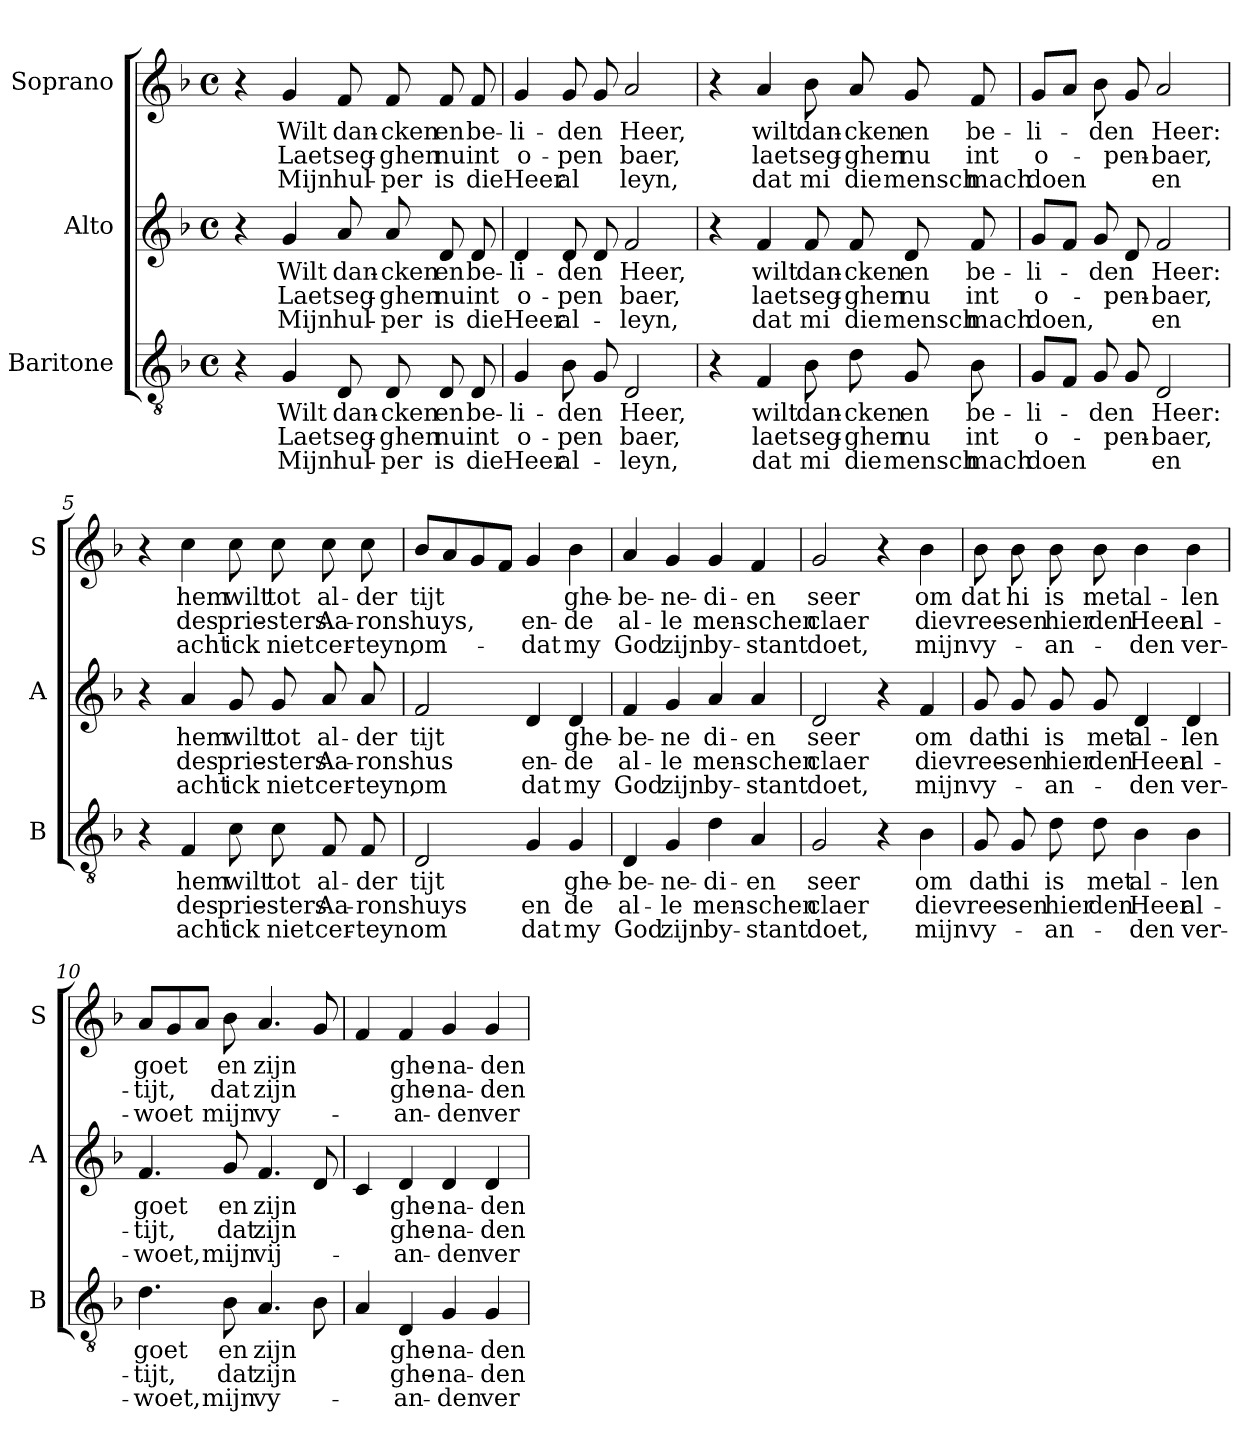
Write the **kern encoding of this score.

**kern	**text	**text	**text	**kern	**text	**text	**text	**kern	**text	**text	**text
*part3	*part3	*part3	*part3	*part2	*part2	*part2	*part2	*part1	*part1	*part1	*part1
*staff3	*staff3	*staff3	*staff3	*staff2	*staff2	*staff2	*staff2	*staff1	*staff1	*staff1	*staff1
*I"Baritone	*	*	*	*I"Alto	*	*	*	*I"Soprano	*	*	*
*I'B	*	*	*	*I'A	*	*	*	*I'S	*	*	*
*clefGv2	*	*	*	*clefG2	*	*	*	*clefG2	*	*	*
*k[b-]	*	*	*	*k[b-]	*	*	*	*k[b-]	*	*	*
*F:	*	*	*	*F:	*	*	*	*F:	*	*	*
*M4/4	*	*	*	*M4/4	*	*	*	*M4/4	*	*	*
*met(c)	*	*	*	*met(c)	*	*	*	*met(c)	*	*	*
=1	=1	=1	=1	=1	=1	=1	=1	=1	=1	=1	=1
4r	.	.	.	4r	.	.	.	4r	.	.	.
!	!LO:LY:b	!LO:LY:b	!LO:LY:b	!	!LO:LY:b	!LO:LY:b	!LO:LY:b	!	!LO:LY:b	!LO:LY:b	!LO:LY:b
4G/	Wilt	Laet	Mijn	4g/	Wilt	Laet	Mijn	4g/	Wilt	Laet	Mijn
!	!LO:LY:b	!LO:LY:b	!LO:LY:b	!	!LO:LY:b	!LO:LY:b	!LO:LY:b	!	!LO:LY:b	!LO:LY:b	!LO:LY:b
8D/	dan-	seg-	hul-	8a/	dan-	seg-	hul-	8f/	dan-	seg-	hul-
!	!LO:LY:b	!LO:LY:b	!LO:LY:b	!	!LO:LY:b	!LO:LY:b	!LO:LY:b	!	!LO:LY:b	!LO:LY:b	!LO:LY:b
8D/	-cken	-ghen	-per	8a/	-cken	-ghen	-per	8f/	-cken	-ghen	-per
!	!LO:LY:b	!LO:LY:b	!LO:LY:b	!	!LO:LY:b	!LO:LY:b	!LO:LY:b	!	!LO:LY:b	!LO:LY:b	!LO:LY:b
8D/	en	nu	is	8d/	en	nu	is	8f/	en	nu	is
!	!LO:LY:b	!LO:LY:b	!LO:LY:b	!	!LO:LY:b	!LO:LY:b	!LO:LY:b	!	!LO:LY:b	!LO:LY:b	!LO:LY:b
8D/	be-	int	die	8d/	be-	int	die	8f/	be-	int	die
=2	=2	=2	=2	=2	=2	=2	=2	=2	=2	=2	=2
!	!LO:LY:b	!LO:LY:b	!LO:LY:b	!	!LO:LY:b	!LO:LY:b	!LO:LY:b	!	!LO:LY:b	!LO:LY:b	!LO:LY:b
4G/	-li-	o-	Heer	4d/	-li-	o-	Heer	4g/	-li-	o-	Heer
!	!LO:LY:b	!LO:LY:b	!LO:LY:b	!	!LO:LY:b	!LO:LY:b	!LO:LY:b	!	!LO:LY:b	!LO:LY:b	!LO:LY:b
8B-\	-den	-pen	al-	8d/	-den	-pen	al-	8g/	-den	-pen	al
8G/	.	.	.	8d/	.	.	.	8g/	.	.	.
!	!LO:LY:b	!LO:LY:b	!LO:LY:b	!	!LO:LY:b	!LO:LY:b	!LO:LY:b	!	!LO:LY:b	!LO:LY:b	!LO:LY:b
2D/	Heer,	baer,	-leyn,	2f/	Heer,	baer,	-leyn,	2a/	Heer,	baer,	leyn,
=3	=3	=3	=3	=3	=3	=3	=3	=3	=3	=3	=3
4r	.	.	.	4r	.	.	.	4r	.	.	.
!	!LO:LY:b	!LO:LY:b	!LO:LY:b	!	!LO:LY:b	!LO:LY:b	!LO:LY:b	!	!LO:LY:b	!LO:LY:b	!LO:LY:b
4F/	wilt	laet	dat	4f/	wilt	laet	dat	4a/	wilt	laet	dat
!	!LO:LY:b	!LO:LY:b	!LO:LY:b	!	!LO:LY:b	!LO:LY:b	!LO:LY:b	!	!LO:LY:b	!LO:LY:b	!LO:LY:b
8B-\	dan-	seg-	mi	8f/	dan-	seg-	mi	8b-\	dan-	seg-	mi
!	!LO:LY:b	!LO:LY:b	!LO:LY:b	!	!LO:LY:b	!LO:LY:b	!LO:LY:b	!	!LO:LY:b	!LO:LY:b	!LO:LY:b
8d\	-cken	-ghen	die	8f/	-cken	-ghen	die	8a/	-cken	-ghen	die
!	!LO:LY:b	!LO:LY:b	!LO:LY:b	!	!LO:LY:b	!LO:LY:b	!LO:LY:b	!	!LO:LY:b	!LO:LY:b	!LO:LY:b
8G/	en	nu	mensch	8d/	en	nu	mensch	8g/	en	nu	mensch
!	!LO:LY:b	!LO:LY:b	!LO:LY:b	!	!LO:LY:b	!LO:LY:b	!LO:LY:b	!	!LO:LY:b	!LO:LY:b	!LO:LY:b
8B-\	be-	int	mach	8f/	be-	int	mach	8f/	be-	int	mach
=4	=4	=4	=4	=4	=4	=4	=4	=4	=4	=4	=4
!	!LO:LY:b	!LO:LY:b	!LO:LY:b	!	!LO:LY:b	!LO:LY:b	!LO:LY:b	!	!LO:LY:b	!LO:LY:b	!LO:LY:b
8G/L	-li-	o-	doen	8g/L	-li-	o-	doen,	8g/L	-li-	o-	doen
8F/J	.	.	.	8f/J	.	.	.	8a/J	.	.	.
!	!LO:LY:b	!	!	!	!LO:LY:b	!	!	!	!LO:LY:b	!	!
8G/	-den	.	.	8g/	-den	.	.	8b-\	-den	.	.
!	!	!LO:LY:b	!	!	!	!LO:LY:b	!	!	!	!LO:LY:b	!
8G/	.	-pen-	.	8d/	.	-pen-	.	8g/	.	-pen-	.
!	!LO:LY:b	!LO:LY:b	!LO:LY:b	!	!LO:LY:b	!LO:LY:b	!LO:LY:b	!	!LO:LY:b	!LO:LY:b	!LO:LY:b
2D/	Heer:	-baer,	en	2f/	Heer:	-baer,	en	2a/	Heer:	-baer,	en
!!LO:LB:g=z
=5	=5	=5	=5	=5	=5	=5	=5	=5	=5	=5	=5
4r	.	.	.	4r	.	.	.	4r	.	.	.
!	!LO:LY:b	!LO:LY:b	!LO:LY:b	!	!LO:LY:b	!LO:LY:b	!LO:LY:b	!	!LO:LY:b	!LO:LY:b	!LO:LY:b
4F/	hem	des	acht	4a/	hem	des	acht	4cc\	hem	des	acht
!	!LO:LY:b	!LO:LY:b	!LO:LY:b	!	!LO:LY:b	!LO:LY:b	!LO:LY:b	!	!LO:LY:b	!LO:LY:b	!LO:LY:b
8c\	wilt	prie-	ick	8g/	wilt	prie-	ick	8cc\	wilt	prie-	ick
!	!LO:LY:b	!LO:LY:b	!LO:LY:b	!	!LO:LY:b	!LO:LY:b	!LO:LY:b	!	!LO:LY:b	!LO:LY:b	!LO:LY:b
8c\	tot	-sters	niet	8g/	tot	-sters	niet	8cc\	tot	-sters	niet
!	!LO:LY:b	!LO:LY:b	!LO:LY:b	!	!LO:LY:b	!LO:LY:b	!LO:LY:b	!	!LO:LY:b	!LO:LY:b	!LO:LY:b
8F/	al-	Aa-	cer-	8a/	al-	Aa-	cer-	8cc\	al-	Aa-	cer-
!	!LO:LY:b	!LO:LY:b	!LO:LY:b	!	!LO:LY:b	!LO:LY:b	!LO:LY:b	!	!LO:LY:b	!LO:LY:b	!LO:LY:b
8F/	-der	-rons	-teyn	8a/	-der	-rons	-teyn,	8cc\	-der	-rons	-teyn,
=6	=6	=6	=6	=6	=6	=6	=6	=6	=6	=6	=6
!	!LO:LY:b	!LO:LY:b	!LO:LY:b	!	!LO:LY:b	!LO:LY:b	!LO:LY:b	!	!LO:LY:b	!LO:LY:b	!LO:LY:b
2D/	tijt	huys	om	2f/	tijt	hus	om	8b-/L	tijt	huys,	om-
.	.	.	.	.	.	.	.	8a/	.	.	.
.	.	.	.	.	.	.	.	8g/	.	.	.
.	.	.	.	.	.	.	.	8f/J	.	.	.
!	!	!LO:LY:b	!LO:LY:b	!	!	!LO:LY:b	!LO:LY:b	!	!	!LO:LY:b	!LO:LY:b
4G/	.	en	dat	4d/	.	en-	dat	4g/	.	en-	-dat
!	!LO:LY:b	!LO:LY:b	!LO:LY:b	!	!LO:LY:b	!LO:LY:b	!LO:LY:b	!	!LO:LY:b	!LO:LY:b	!LO:LY:b
4G/	ghe-	de	my	4d/	ghe-	-de	my	4b-\	ghe-	-de	my
=7	=7	=7	=7	=7	=7	=7	=7	=7	=7	=7	=7
!	!LO:LY:b	!LO:LY:b	!LO:LY:b	!	!LO:LY:b	!LO:LY:b	!LO:LY:b	!	!LO:LY:b	!LO:LY:b	!LO:LY:b
4D/	-be-	al-	God	4f/	-be-	al-	God	4a/	-be-	al-	God
!	!LO:LY:b	!LO:LY:b	!LO:LY:b	!	!LO:LY:b	!LO:LY:b	!LO:LY:b	!	!LO:LY:b	!LO:LY:b	!LO:LY:b
4G/	-ne-	-le	zijn	4g/	-ne	-le	zijn	4g/	-ne-	-le	zijn
!	!LO:LY:b	!LO:LY:b	!LO:LY:b	!	!LO:LY:b	!LO:LY:b	!LO:LY:b	!	!LO:LY:b	!LO:LY:b	!LO:LY:b
4d\	-di-	men-	by-	4a/	di-	men-	by-	4g/	-di-	men-	by-
!	!LO:LY:b	!LO:LY:b	!LO:LY:b	!	!LO:LY:b	!LO:LY:b	!LO:LY:b	!	!LO:LY:b	!LO:LY:b	!LO:LY:b
4A/	-en	-schen	-stant	4a/	-en	-schen	-stant	4f/	-en	-schen	-stant
=8	=8	=8	=8	=8	=8	=8	=8	=8	=8	=8	=8
!	!LO:LY:b	!LO:LY:b	!LO:LY:b	!	!LO:LY:b	!LO:LY:b	!LO:LY:b	!	!LO:LY:b	!LO:LY:b	!LO:LY:b
2G/	seer	claer	doet,	2d/	seer	claer	doet,	2g/	seer	claer	doet,
4r	.	.	.	4r	.	.	.	4r	.	.	.
!	!LO:LY:b	!LO:LY:b	!LO:LY:b	!	!LO:LY:b	!LO:LY:b	!LO:LY:b	!	!LO:LY:b	!LO:LY:b	!LO:LY:b
4B-\	om	die	mijn	4f/	om	die	mijn	4b-\	om	die	mijn
!!LO:PB:g=z
=9	=9	=9	=9	=9	=9	=9	=9	=9	=9	=9	=9
!	!LO:LY:b	!LO:LY:b	!LO:LY:b	!	!LO:LY:b	!LO:LY:b	!LO:LY:b	!	!LO:LY:b	!LO:LY:b	!LO:LY:b
8G/	dat	vree-	vy-	8g/	dat	vree-	vy-	8b-\	dat	vree-	vy-
!	!LO:LY:b	!LO:LY:b	!	!	!LO:LY:b	!LO:LY:b	!	!	!LO:LY:b	!LO:LY:b	!
8G/	hi	-sen	.	8g/	hi	-sen	.	8b-\	hi	-sen	.
!	!LO:LY:b	!LO:LY:b	!LO:LY:b	!	!LO:LY:b	!LO:LY:b	!LO:LY:b	!	!LO:LY:b	!LO:LY:b	!LO:LY:b
8d\	is	hier	-an-	8g/	is	hier	-an-	8b-\	is	hier	-an-
!	!LO:LY:b	!LO:LY:b	!	!	!LO:LY:b	!LO:LY:b	!	!	!LO:LY:b	!LO:LY:b	!
8d\	met	den	.	8g/	met	den	.	8b-\	met	den	.
!	!LO:LY:b	!LO:LY:b	!LO:LY:b	!	!LO:LY:b	!LO:LY:b	!LO:LY:b	!	!LO:LY:b	!LO:LY:b	!LO:LY:b
4B-\	al-	Heer	-den	4d/	al-	Heer	-den	4b-\	al-	Heer	-den
!	!LO:LY:b	!LO:LY:b	!LO:LY:b	!	!LO:LY:b	!LO:LY:b	!LO:LY:b	!	!LO:LY:b	!LO:LY:b	!LO:LY:b
4B-\	-len	al-	ver-	4d/	-len	al-	ver-	4b-\	-len	al-	ver-
=10	=10	=10	=10	=10	=10	=10	=10	=10	=10	=10	=10
!	!LO:LY:b	!LO:LY:b	!LO:LY:b	!	!LO:LY:b	!LO:LY:b	!LO:LY:b	!	!LO:LY:b	!LO:LY:b	!LO:LY:b
4.d\	goet	-tijt,	-woet,	4.f/	goet	-tijt,	-woet,	8a/L	goet	-tijt,	-woet
.	.	.	.	.	.	.	.	8g/	.	.	.
.	.	.	.	.	.	.	.	8a/J	.	.	.
!	!LO:LY:b	!LO:LY:b	!LO:LY:b	!	!LO:LY:b	!LO:LY:b	!LO:LY:b	!	!LO:LY:b	!LO:LY:b	!LO:LY:b
8B-\	en	dat	mijn	8g/	en	dat	mijn	8b-\	en	dat	mijn
!	!LO:LY:b	!LO:LY:b	!LO:LY:b	!	!LO:LY:b	!LO:LY:b	!LO:LY:b	!	!LO:LY:b	!LO:LY:b	!LO:LY:b
4.A/	zijn	zijn	vy-	4.f/	zijn	zijn	vij-	4.a/	zijn	zijn	vy-
8B-\	.	.	.	8d/	.	.	.	8g/	.	.	.
=11	=11	=11	=11	=11	=11	=11	=11	=11	=11	=11	=11
4A/	.	.	.	4c/	.	.	.	4f/	.	.	.
!	!LO:LY:b	!LO:LY:b	!LO:LY:b	!	!LO:LY:b	!LO:LY:b	!LO:LY:b	!	!LO:LY:b	!LO:LY:b	!LO:LY:b
4D/	ghe-	ghe-	-an-	4d/	ghe-	ghe-	-an-	4f/	ghe-	ghe-	-an-
!	!LO:LY:b	!LO:LY:b	!LO:LY:b	!	!LO:LY:b	!LO:LY:b	!LO:LY:b	!	!LO:LY:b	!LO:LY:b	!LO:LY:b
4G/	-na-	-na-	-den	4d/	-na-	-na-	-den	4g/	-na-	-na-	-den
!	!LO:LY:b	!LO:LY:b	!LO:LY:b	!	!LO:LY:b	!LO:LY:b	!LO:LY:b	!	!LO:LY:b	!LO:LY:b	!LO:LY:b
4G/	-den	-den	ver-	4d/	-den	-den	ver-	4g/	-den	-den	ver-
=	=	=	=	=	=	=	=	=	=	=	=
*-	*-	*-	*-	*-	*-	*-	*-	*-	*-	*-	*-
